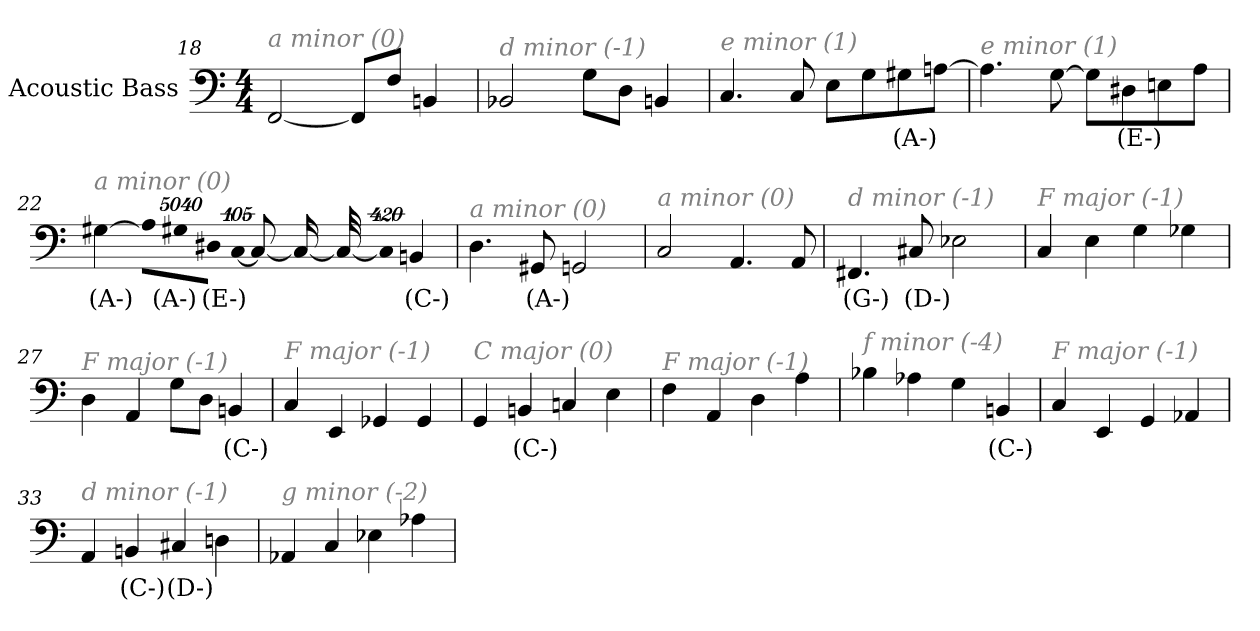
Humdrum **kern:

**kern	**text
*part1	*part1
*staff1	*staff1
*I"Acoustic Bass	*
*clefF4	*
*ITrd7c12	*
*k[]	*
*C:	*
*M4/4	*
=18	=18
!LO:TX:i:color=#808080:t=a minor (0)	!
[2FFF	.
8FFFL]	.
8FFJ	.
4BBBn	.
=19	=19
!LO:TX:i:color=#808080:t=d minor (-1)	!
2BBB-X	.
8GGL	.
8DDJ	.
4BBBn	.
=20	=20
!LO:TX:i:color=#808080:t=e minor (1)	!
4.CC	.
8CC	.
8EEL	.
8GG	.
8GG#Xi	(A-)
[8AAnJ	.
=21	=21
!LO:TX:i:color=#808080:t=e minor (1)	!
4.AA]	.
[8GG	.
8GGL]	.
8DD#Xi	(E-)
8EEn	.
8AAJ	.
=22	=22
!LO:TX:i:color=#808080:t=a minor (0)	!
[4GG#Xi	(A-)
!LO:N:vis=8	!
40320%3347AA-L]	.
!LO:N:vis=8	!
40320%3347GG#Xi	(A-)
!LO:N:vis=8	!
40320%3347DD#XiJ	(E-)
!LO:N:vis=1024	!
[13440%13CC	.
8CC_	.
16CC_	.
32CC_	.
!LO:N:vis=1024%31	!
13440%407CC]	.
4BBBni	(C-)
=23	=23
!LO:TX:i:color=#808080:t=a minor (0)	!
4.DD	.
8GGG#Xi	(A-)
2GGG	.
=24	=24
!LO:TX:i:color=#808080:t=a minor (0)	!
2CC	.
4.AAA	.
8AAA	.
=25	=25
!LO:TX:i:color=#808080:t=d minor (-1)	!
4.FFF#Xi	(G-)
8CC#Xi	(D-)
2EE-X	.
=26	=26
!LO:TX:i:color=#808080:t=F major (-1)	!
4CC	.
4EE	.
4GG	.
4GG-X	.
=27	=27
!LO:TX:i:color=#808080:t=F major (-1)	!
4DD	.
4AAA	.
8GGL	.
8DDJ	.
4BBBni	(C-)
=28	=28
!LO:TX:i:color=#808080:t=F major (-1)	!
4CC	.
4EEE	.
4GGG-X	.
4GGG-	.
=29	=29
!LO:TX:i:color=#808080:t=C major (0)	!
4GGG	.
4BBBni	(C-)
4CCn	.
4EE	.
=30	=30
!LO:TX:i:color=#808080:t=F major (-1)	!
4FF	.
4AAA	.
4DD	.
4AA	.
=31	=31
!LO:TX:i:color=#808080:t=f minor (-4)	!
4BB-X	.
4AA-X	.
4GG	.
4BBBni	(C-)
=32	=32
!LO:TX:i:color=#808080:t=F major (-1)	!
4CC	.
4EEE	.
4GGG	.
4AAA-X	.
=33	=33
!LO:TX:i:color=#808080:t=d minor (-1)	!
4AAA	.
4BBBni	(C-)
4CC#Xi	(D-)
4DDn	.
=34	=34
!LO:TX:i:color=#808080:t=g minor (-2)	!
4AAA-X	.
4CC	.
4EE-X	.
4AA-X	.
=	=
*-	*-
